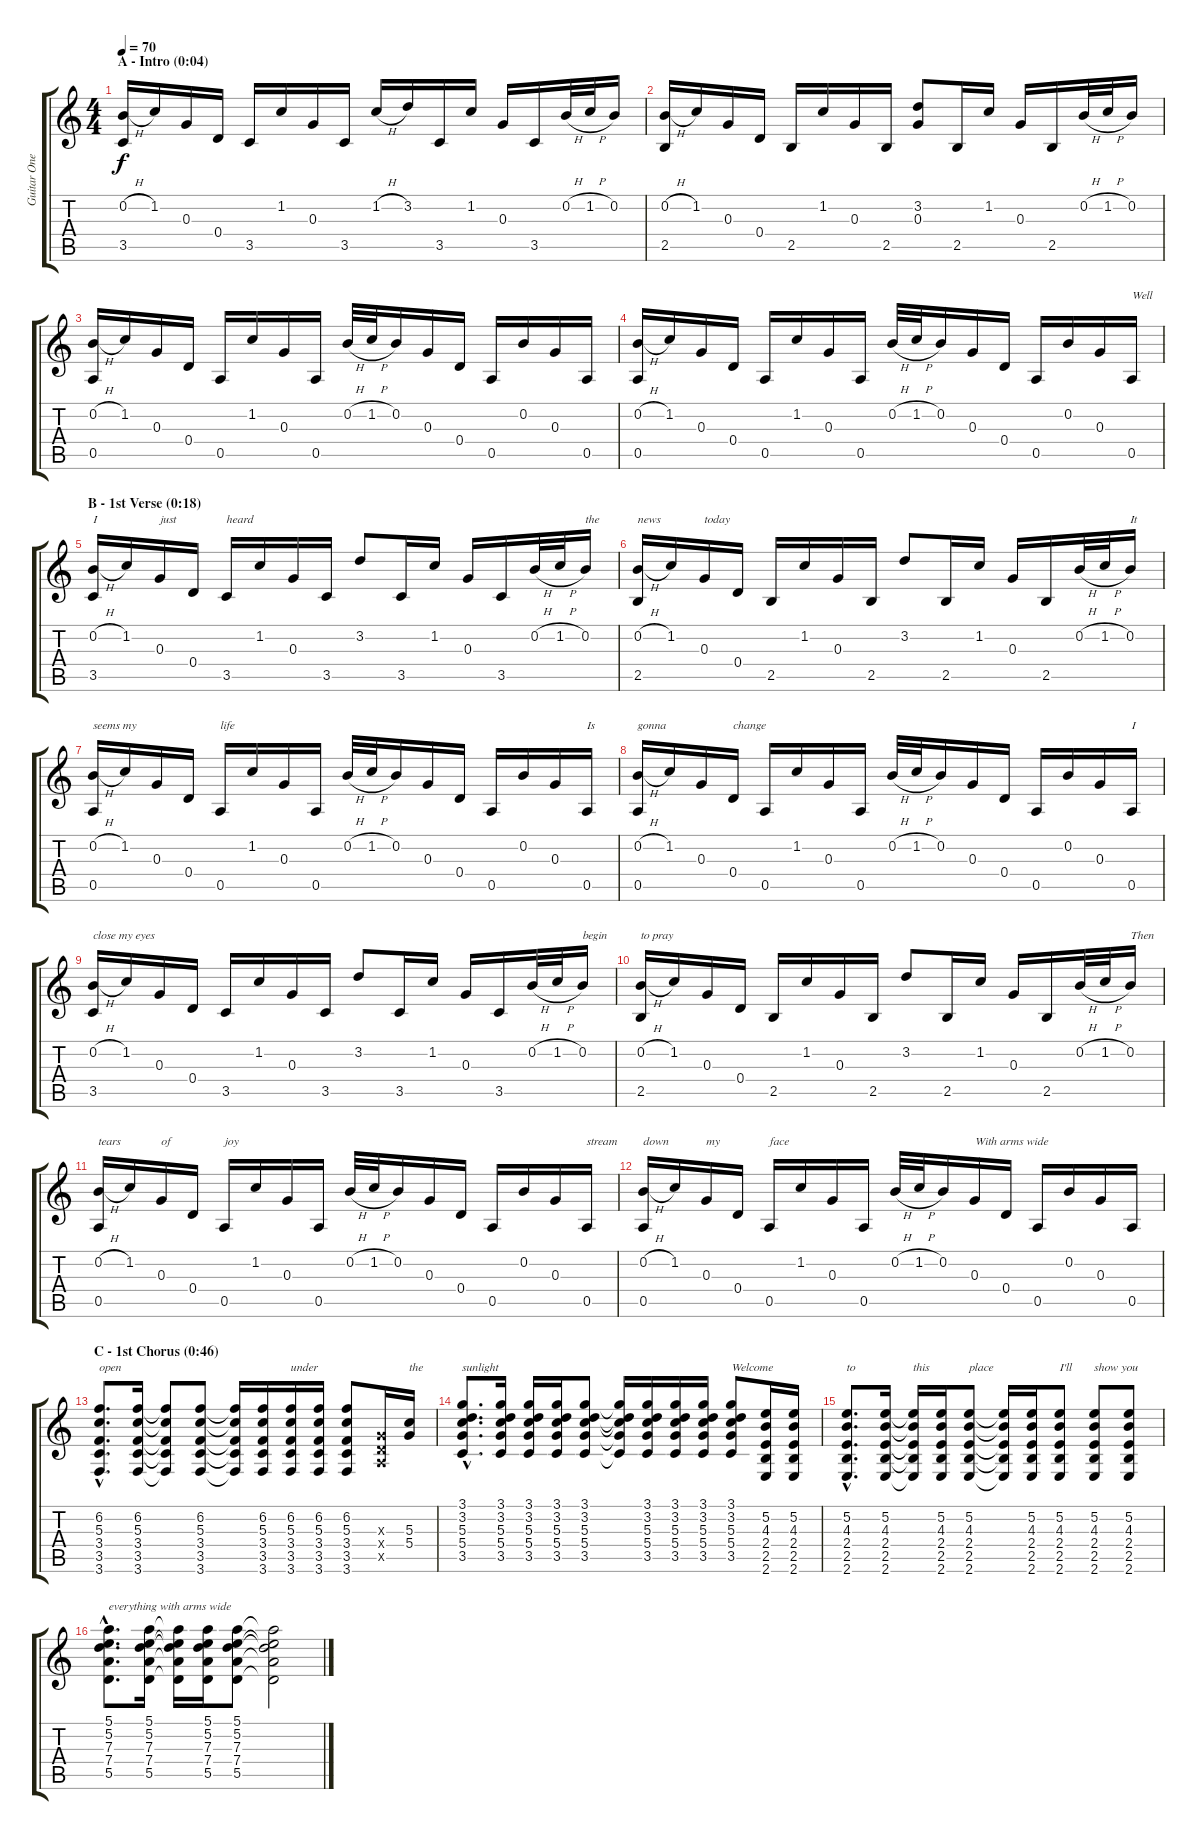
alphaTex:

\track ("Guitar One" "Guitar One") {instrument electricguitarclean}
\staff {score tabs}
\tuning (E4 B3 G3 D3 A2 D2) {hide}
\ts (4 4)
\section ("" "A - Intro (0:04)")
\tempo 70
\clef g2
\ks c
(0.2{h} 3.5).16{dy f instrument electricguitarclean} 1.2.16 0.3.16 0.4.16 3.5.16 1.2.16 0.3.16 3.5.16 1.2{h}.16 3.2.16 3.5.16 1.2.16 0.3.16 3.5.16 0.2{h}.32 1.2{h}.32 0.2.16 |
(0.2{h} 2.5).16 1.2.16 0.3.16 0.4.16 2.5.16 1.2.16 0.3.16 2.5.16 (3.2 0.3).8 2.5.16 1.2.16 0.3.16 2.5.16 0.2{h}.32 1.2{h}.32 0.2.16 |
(0.2{h} 0.5).16 1.2.16 0.3.16 0.4.16 0.5.16 1.2.16 0.3.16 0.5.16 0.2{h}.32 1.2{h}.32 0.2.16 0.3.16 0.4.16 0.5.16 0.2.16 0.3.16 0.5.16 |
(0.2{h} 0.5).16 1.2.16 0.3.16 0.4.16 0.5.16 1.2.16 0.3.16 0.5.16 0.2{h}.32 1.2{h}.32 0.2.16 0.3.16 0.4.16 0.5.16 0.2.16 0.3.16 0.5.16{txt "Well"} |
\section ("" "B - 1st Verse (0:18)")
(0.2{h} 3.5).16{txt "I"} 1.2.16 0.3.16{txt "just"} 0.4.16 3.5.16{txt "heard"} 1.2.16 0.3.16 3.5.16 3.2.8 3.5.16 1.2.16 0.3.16 3.5.16 0.2{h}.32 1.2{h}.32 0.2.16{txt "the"} |
(0.2{h} 2.5).16{txt "news"} 1.2.16 0.3.16{txt "today"} 0.4.16 2.5.16 1.2.16 0.3.16 2.5.16 3.2.8 2.5.16 1.2.16 0.3.16 2.5.16 0.2{h}.32 1.2{h}.32 0.2.16{txt "It"} |
(0.2{h} 0.5).16{txt "seems my"} 1.2.16 0.3.16 0.4.16 0.5.16{txt "life"} 1.2.16 0.3.16 0.5.16 0.2{h}.32 1.2{h}.32 0.2.16 0.3.16 0.4.16 0.5.16 0.2.16 0.3.16 0.5.16{txt "Is"} |
(0.2{h} 0.5).16{txt "gonna"} 1.2.16 0.3.16 0.4.16{txt "change"} 0.5.16 1.2.16 0.3.16 0.5.16 0.2{h}.32 1.2{h}.32 0.2.16 0.3.16 0.4.16 0.5.16 0.2.16 0.3.16 0.5.16{txt "I"} |
(0.2{h} 3.5).16{txt "close my eyes"} 1.2.16 0.3.16 0.4.16 3.5.16 1.2.16 0.3.16 3.5.16 3.2.8 3.5.16 1.2.16 0.3.16 3.5.16 0.2{h}.32 1.2{h}.32 0.2.16{txt "begin"} |
(0.2{h} 2.5).16{txt "to pray"} 1.2.16 0.3.16 0.4.16 2.5.16 1.2.16 0.3.16 2.5.16 3.2.8 2.5.16 1.2.16 0.3.16 2.5.16 0.2{h}.32 1.2{h}.32 0.2.16{txt "Then"} |
(0.2{h} 0.5).16{txt "tears"} 1.2.16 0.3.16{txt "of"} 0.4.16 0.5.16{txt "joy"} 1.2.16 0.3.16 0.5.16 0.2{h}.32 1.2{h}.32 0.2.16 0.3.16 0.4.16 0.5.16 0.2.16 0.3.16 0.5.16{txt "stream"} |
(0.2{h} 0.5).16{txt "down"} 1.2.16 0.3.16{txt "my"} 0.4.16 0.5.16{txt "face"} 1.2.16 0.3.16 0.5.16 0.2{h}.32 1.2{h}.32 0.2.16 0.3.16{txt "With arms wide"} 0.4.16 0.5.16 0.2.16 0.3.16 0.5.16 |
\section ("" "C - 1st Chorus (0:46)")
(6.2{hac} 5.3{hac} 3.4{hac} 3.5{hac} 3.6{hac}).8{d txt "open"} (6.2 5.3 3.4 3.5 3.6).16 (6.2{t} 5.3{t} 3.4{t} 3.5{t} 3.6{t}).8 (6.2 5.3 3.4 3.5 3.6).8 (6.2{t} 5.3{t} 3.4{t} 3.5{t} 3.6{t}).16 (6.2 5.3 3.4 3.5 3.6).16 (6.2 5.3 3.4 3.5 3.6).16{txt "under"} (6.2 5.3 3.4 3.5 3.6).16 (6.2 5.3 3.4 3.5 3.6).8 (0.3{x} 0.4{x} 0.5{x}).16 (5.3 5.4).16{txt "the"} |
(3.1{hac} 3.2{hac} 5.3{hac} 5.4{hac} 3.5{hac}).8{d txt "sunlight"} (3.1 3.2 5.3 5.4 3.5).16 (3.1 3.2 5.3 5.4 3.5).16 (3.1 3.2 5.3 5.4 3.5).16 (3.1 3.2 5.3 5.4 3.5).8 (3.1{t} 3.2{t} 5.3{t} 5.4{t} 3.5{t}).16 (3.1 3.2 5.3 5.4 3.5).16 (3.1 3.2 5.3 5.4 3.5).16 (3.1 3.2 5.3 5.4 3.5).16 (3.1 3.2 5.3 5.4 3.5).8{txt "Welcome"} (5.2 4.3 2.4 2.5 2.6).16 (5.2 4.3 2.4 2.5 2.6).16 |
(5.2{hac} 4.3{hac} 2.4{hac} 2.5{hac} 2.6{hac}).8{d txt "to"} (5.2 4.3 2.4 2.5 2.6).16 (5.2{t} 4.3{t} 2.4{t} 2.5{t} 2.6{t}).16{txt "this"} (5.2 4.3 2.4 2.5 2.6).16 (5.2 4.3 2.4 2.5 2.6).8{txt "place"} (5.2{t} 4.3{t} 2.4{t} 2.5{t} 2.6{t}).16 (5.2 4.3 2.4 2.5 2.6).16 (5.2 4.3 2.4 2.5 2.6).8{txt "I'll"} (5.2 4.3 2.4 2.5 2.6).8{txt "show you"} (5.2 4.3 2.4 2.5 2.6).8 |
(5.1{hac} 5.2{hac} 7.3{hac} 7.4{hac} 5.5{hac}).8{d txt "everything with arms wide"} (5.1 5.2 7.3 7.4 5.5).16 (5.1{t} 5.2{t} 7.3{t} 7.4{t} 5.5{t}).16 (5.1 5.2 7.3 7.4 5.5).16 (5.1 5.2 7.3 7.4 5.5).8 (5.1{t} 5.2{t} 7.3{t} 7.4{t} 5.5{t}).2
